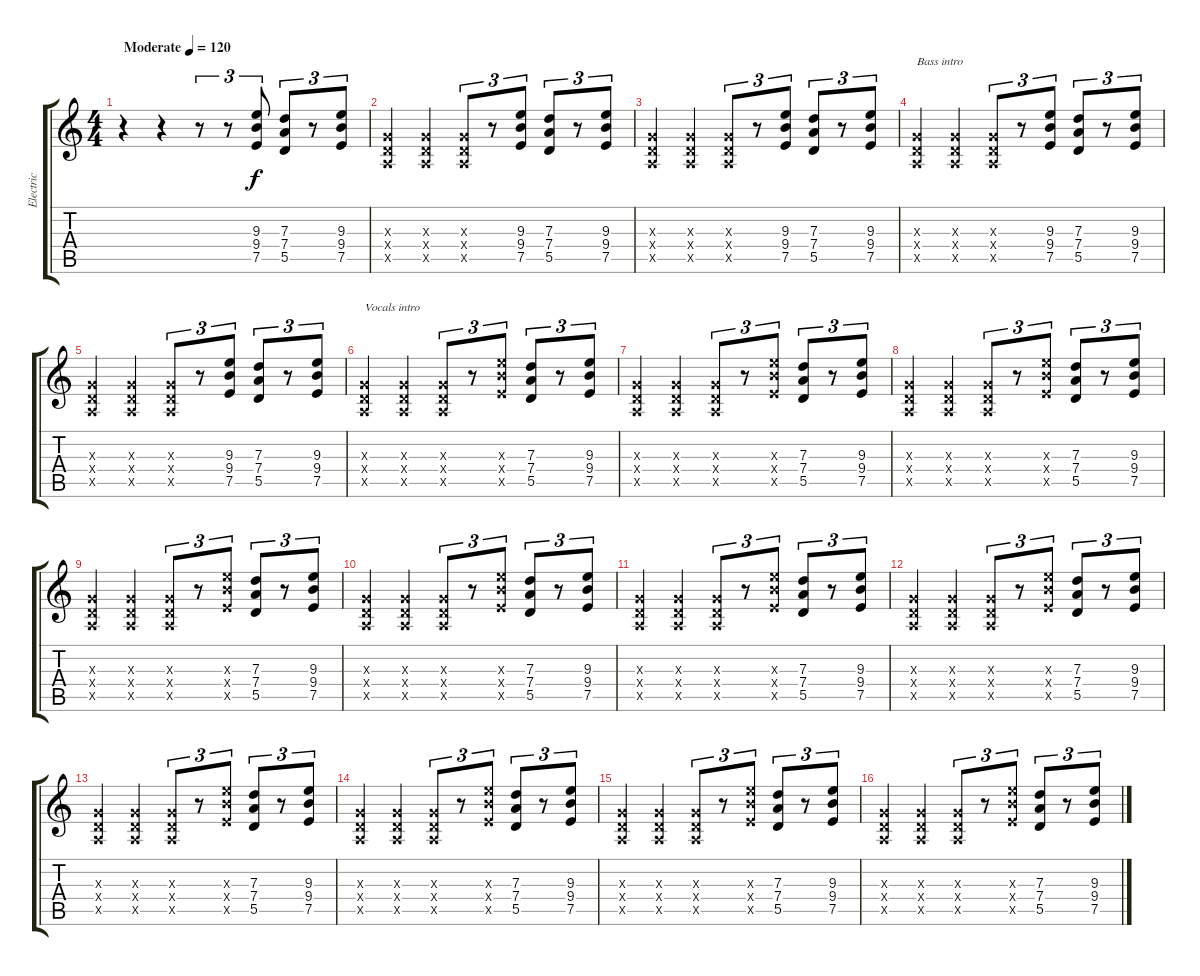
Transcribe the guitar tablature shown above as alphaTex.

\track (" Electric Guitar" " Electric ") {instrument overdrivenguitar}
\staff {score tabs}
\tuning (E4 B3 G3 D3 A2 E2) {hide}
\ts (4 4)
\tempo (120 "Moderate")
\clef g2
\ks c
r.4{dy f instrument overdrivenguitar} r.4 r.8{tu (3 2)} r.8{tu (3 2)} (9.3 9.4 7.5).8{tu (3 2)} (7.3 7.4 5.5).8{tu (3 2)} r.8{tu (3 2)} (9.3 9.4 7.5).8{tu (3 2)} |
(0.3{x} 0.4{x} 0.5{x}).4 (0.3{x} 0.4{x} 0.5{x}).4 (0.3{x} 0.4{x} 0.5{x}).8{tu (3 2)} r.8{tu (3 2)} (9.3 9.4 7.5).8{tu (3 2)} (7.3 7.4 5.5).8{tu (3 2)} r.8{tu (3 2)} (9.3 9.4 7.5).8{tu (3 2)} |
(0.3{x} 0.4{x} 0.5{x}).4 (0.3{x} 0.4{x} 0.5{x}).4 (0.3{x} 0.4{x} 0.5{x}).8{tu (3 2)} r.8{tu (3 2)} (9.3 9.4 7.5).8{tu (3 2)} (7.3 7.4 5.5).8{tu (3 2)} r.8{tu (3 2)} (9.3 9.4 7.5).8{tu (3 2)} |
(0.3{x} 0.4{x} 0.5{x}).4{txt "Bass intro"} (0.3{x} 0.4{x} 0.5{x}).4 (0.3{x} 0.4{x} 0.5{x}).8{tu (3 2)} r.8{tu (3 2)} (9.3 9.4 7.5).8{tu (3 2)} (7.3 7.4 5.5).8{tu (3 2)} r.8{tu (3 2)} (9.3 9.4 7.5).8{tu (3 2)} |
(0.3{x} 0.4{x} 0.5{x}).4 (0.3{x} 0.4{x} 0.5{x}).4 (0.3{x} 0.4{x} 0.5{x}).8{tu (3 2)} r.8{tu (3 2)} (9.3 9.4 7.5).8{tu (3 2)} (7.3 7.4 5.5).8{tu (3 2)} r.8{tu (3 2)} (9.3 9.4 7.5).8{tu (3 2)} |
(0.3{x} 0.4{x} 0.5{x}).4{txt "Vocals intro"} (0.3{x} 0.4{x} 0.5{x}).4 (0.3{x} 0.4{x} 0.5{x}).8{tu (3 2)} r.8{tu (3 2)} (9.3{x} 9.4{x} 7.5{x}).8{tu (3 2)} (7.3 7.4 5.5).8{tu (3 2)} r.8{tu (3 2)} (9.3 9.4 7.5).8{tu (3 2)} |
(0.3{x} 0.4{x} 0.5{x}).4 (0.3{x} 0.4{x} 0.5{x}).4 (0.3{x} 0.4{x} 0.5{x}).8{tu (3 2)} r.8{tu (3 2)} (9.3{x} 9.4{x} 7.5{x}).8{tu (3 2)} (7.3 7.4 5.5).8{tu (3 2)} r.8{tu (3 2)} (9.3 9.4 7.5).8{tu (3 2)} |
(0.3{x} 0.4{x} 0.5{x}).4 (0.3{x} 0.4{x} 0.5{x}).4 (0.3{x} 0.4{x} 0.5{x}).8{tu (3 2)} r.8{tu (3 2)} (9.3{x} 9.4{x} 7.5{x}).8{tu (3 2)} (7.3 7.4 5.5).8{tu (3 2)} r.8{tu (3 2)} (9.3 9.4 7.5).8{tu (3 2)} |
(0.3{x} 0.4{x} 0.5{x}).4 (0.3{x} 0.4{x} 0.5{x}).4 (0.3{x} 0.4{x} 0.5{x}).8{tu (3 2)} r.8{tu (3 2)} (9.3{x} 9.4{x} 7.5{x}).8{tu (3 2)} (7.3 7.4 5.5).8{tu (3 2)} r.8{tu (3 2)} (9.3 9.4 7.5).8{tu (3 2)} |
(0.3{x} 0.4{x} 0.5{x}).4 (0.3{x} 0.4{x} 0.5{x}).4 (0.3{x} 0.4{x} 0.5{x}).8{tu (3 2)} r.8{tu (3 2)} (9.3{x} 9.4{x} 7.5{x}).8{tu (3 2)} (7.3 7.4 5.5).8{tu (3 2)} r.8{tu (3 2)} (9.3 9.4 7.5).8{tu (3 2)} |
(0.3{x} 0.4{x} 0.5{x}).4 (0.3{x} 0.4{x} 0.5{x}).4 (0.3{x} 0.4{x} 0.5{x}).8{tu (3 2)} r.8{tu (3 2)} (9.3{x} 9.4{x} 7.5{x}).8{tu (3 2)} (7.3 7.4 5.5).8{tu (3 2)} r.8{tu (3 2)} (9.3 9.4 7.5).8{tu (3 2)} |
(0.3{x} 0.4{x} 0.5{x}).4 (0.3{x} 0.4{x} 0.5{x}).4 (0.3{x} 0.4{x} 0.5{x}).8{tu (3 2)} r.8{tu (3 2)} (9.3{x} 9.4{x} 7.5{x}).8{tu (3 2)} (7.3 7.4 5.5).8{tu (3 2)} r.8{tu (3 2)} (9.3 9.4 7.5).8{tu (3 2)} |
(0.3{x} 0.4{x} 0.5{x}).4 (0.3{x} 0.4{x} 0.5{x}).4 (0.3{x} 0.4{x} 0.5{x}).8{tu (3 2)} r.8{tu (3 2)} (9.3{x} 9.4{x} 7.5{x}).8{tu (3 2)} (7.3 7.4 5.5).8{tu (3 2)} r.8{tu (3 2)} (9.3 9.4 7.5).8{tu (3 2)} |
(0.3{x} 0.4{x} 0.5{x}).4 (0.3{x} 0.4{x} 0.5{x}).4 (0.3{x} 0.4{x} 0.5{x}).8{tu (3 2)} r.8{tu (3 2)} (9.3{x} 9.4{x} 7.5{x}).8{tu (3 2)} (7.3 7.4 5.5).8{tu (3 2)} r.8{tu (3 2)} (9.3 9.4 7.5).8{tu (3 2)} |
(0.3{x} 0.4{x} 0.5{x}).4 (0.3{x} 0.4{x} 0.5{x}).4 (0.3{x} 0.4{x} 0.5{x}).8{tu (3 2)} r.8{tu (3 2)} (9.3{x} 9.4{x} 7.5{x}).8{tu (3 2)} (7.3 7.4 5.5).8{tu (3 2)} r.8{tu (3 2)} (9.3 9.4 7.5).8{tu (3 2)} |
(0.3{x} 0.4{x} 0.5{x}).4 (0.3{x} 0.4{x} 0.5{x}).4 (0.3{x} 0.4{x} 0.5{x}).8{tu (3 2)} r.8{tu (3 2)} (9.3{x} 9.4{x} 7.5{x}).8{tu (3 2)} (7.3 7.4 5.5).8{tu (3 2)} r.8{tu (3 2)} (9.3 9.4 7.5).8{tu (3 2)}
